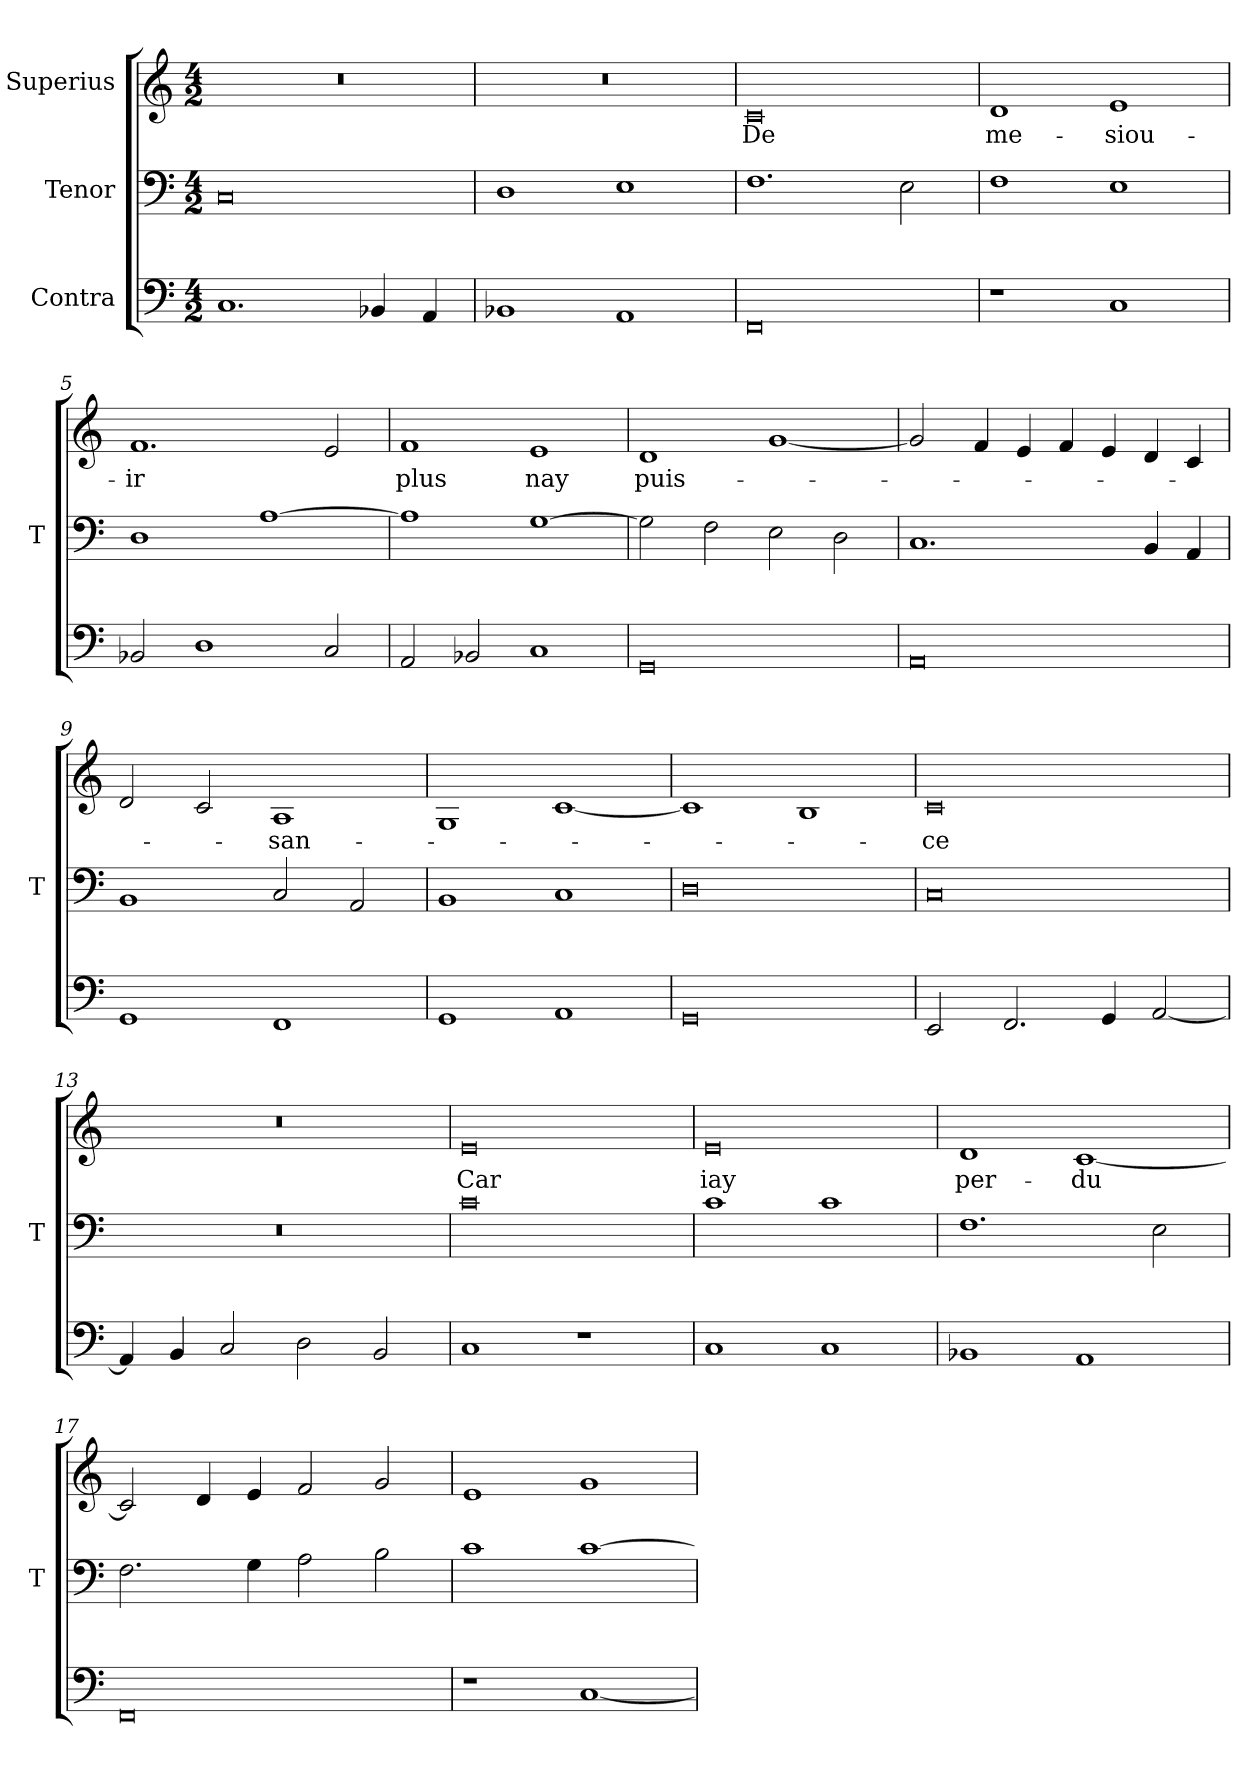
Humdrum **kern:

**kern	**kern	**kern	**text
*part3	*part2	*part1	*part1
*staff3	*staff2	*staff1	*staff1
*I"Contra	*I"Tenor	*I"Superius	*
*	*I'T	*	*
*clefF4	*clefF4	*clefG2	*
*M4/2	*M4/2	*M4/2	*
=1	=1	=1	=1
1.C	0C	0r	.
4BB-X	.	.	.
4AA	.	.	.
=2	=2	=2	=2
1BB-X	1D	0r	.
1AA	1E	.	.
=3	=3	=3	=3
0FF	1.F	0c	-De
.	2E	.	.
=4	=4	=4	=4
1r	1F	1d	me-
1C	1E	1e	-siou-
=5	=5	=5	=5
2BB-X	1D	1.f	-ir
1D	.	.	.
.	[1A	.	.
2C	.	2e	.
=6	=6	=6	=6
2AA	1A]	1f	-plus
2BB-X	.	.	.
1C	[1G	1e	-nay
=7	=7	=7	=7
0GG	2G]	1d	puis-
.	2F	.	.
.	2E	[1g	.
.	2D	.	.
=8	=8	=8	=8
0AA	1.C	2g]	.
.	.	4f	.
.	.	4e	.
.	.	4f	.
.	.	4e	.
.	4BB	4d	.
.	4AA	4c	.
=9	=9	=9	=9
1GG	1BB	2d	.
.	.	2c	.
1FF	2C	1A	-san-
.	2AA	.	.
=10	=10	=10	=10
1GG	1BB	1G	.
1AA	1C	[1c	.
=11	=11	=11	=11
0GG	0D	1c]	.
.	.	1B	.
=12	=12	=12	=12
2EE	0C	0c	-ce
2.FF	.	.	.
4GG	.	.	.
[2AA	.	.	.
=13	=13	=13	=13
4AA]	0r	0r	.
4BB	.	.	.
2C	.	.	.
2D	.	.	.
2BB	.	.	.
=14	=14	=14	=14
1C	0c	0e	-Car
1r	.	.	.
=15	=15	=15	=15
1C	1c	0e	-iay
1C	1c	.	.
=16	=16	=16	=16
1BB-X	1.F	1d	per-
1AA	.	[1c	-du
.	2E	.	.
=17	=17	=17	=17
0FF	2.F	2c]	.
.	.	4d	.
.	4G	4e	.
.	2A	2f	.
.	2B	2g	.
=18	=18	=18	=18
1r	1c	1e	.
[1C	[1c	1g	.
=	=	=	=
*-	*-	*-	*-
